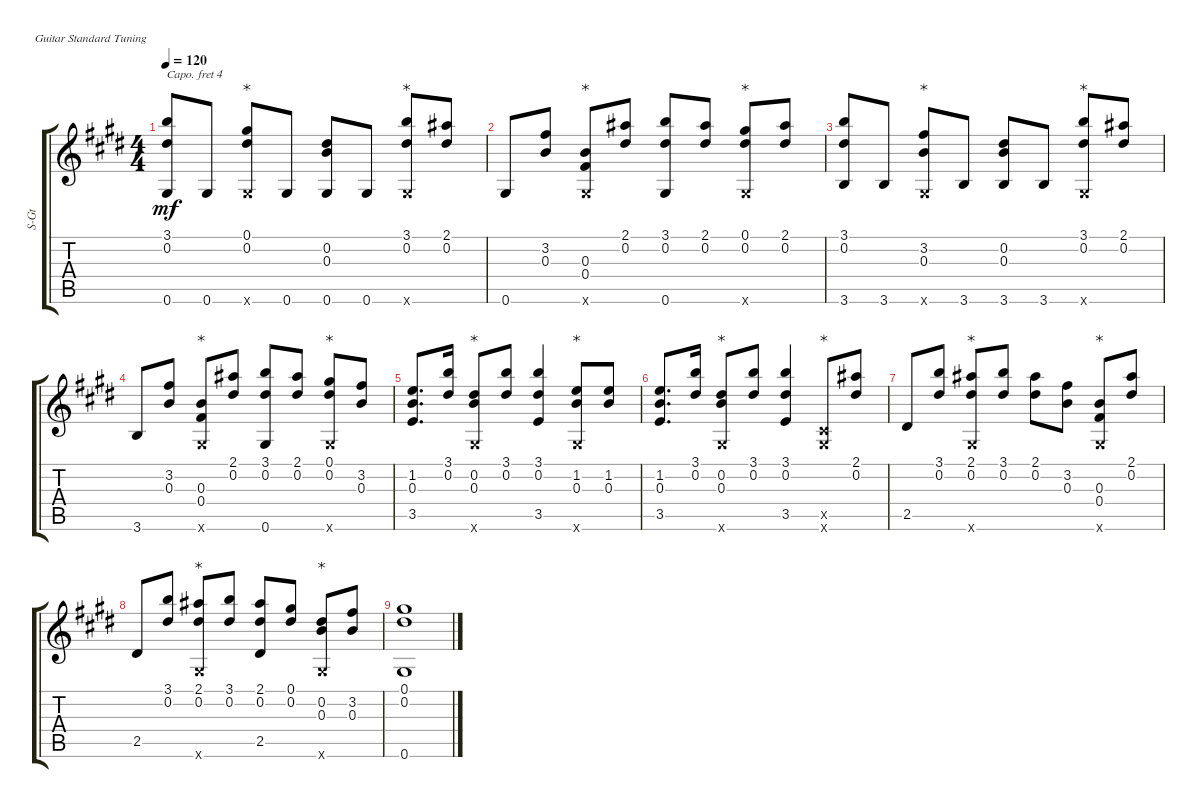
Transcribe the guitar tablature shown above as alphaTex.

\defaultSystemsLayout 4
\bracketExtendMode groupsimilarinstruments
\otherSystemsTrackNameOrientation horizontal
\track ("Steel Guitar" "S-Gt") {instrument acousticguitarsteel}
\staff {score tabs}
\capo 4
\tuning (E4 B3 G3 D3 A2 E2)
\ts (4 4)
\tempo 120
\clef g2
\ks e
(3.1{acc forcenatural} 0.2{acc forcenatural} 0.6{acc forcenatural}).8{dy mf beam Up} 0.6{acc forcenatural}.8{beam Up} (0.1{acc forcenatural} 0.2{acc forcenatural} 0.6{x acc forcenatural}).8{glpf beam Up} 0.6{acc forcenatural}.8{beam Up} (0.2{acc forcenatural} 0.3{acc forcenatural} 0.6{acc forcenatural}).8{beam Up} 0.6{acc forcenatural}.8{beam Up} (0.6{x acc forcenatural} 3.1{acc forcenatural} 0.2{acc forcenatural}).8{glpf beam Up} (2.1{acc #} 0.2{acc forcenatural}).8{beam Up} |
0.6{acc forcenatural}.8{beam Up} (3.2{acc forcenatural} 0.3{acc forcenatural}).8{beam Up} (0.3{acc forcenatural} 0.4{acc forcenatural} 0.6{x acc forcenatural}).8{glpf beam Up} (2.1{acc #} 0.2{acc forcenatural}).8{beam Up} (3.1{acc forcenatural} 0.2{acc forcenatural} 0.6{acc forcenatural}).8{beam Up} (2.1{acc #} 0.2{acc forcenatural}).8{beam Up} (0.1{acc forcenatural} 0.2{acc forcenatural} 0.6{x acc forcenatural}).8{glpf beam Up} (2.1{acc #} 0.2{acc forcenatural}).8{beam Up} |
(3.1{acc forcenatural} 0.2{acc forcenatural} 3.6{acc forcenatural}).8{beam Up} 3.6{acc forcenatural}.8{beam Up} (0.6{x acc forcenatural} 3.2{acc forcenatural} 0.3{acc forcenatural}).8{glpf beam Up} 3.6{acc forcenatural}.8{beam Up} (3.6{acc forcenatural} 0.3{acc forcenatural} 0.2{acc forcenatural}).8{beam Up} 3.6{acc forcenatural}.8{beam Up} (3.1{acc forcenatural} 0.2{acc forcenatural} 0.6{x acc forcenatural}).8{glpf beam Up} (2.1{acc #} 0.2{acc forcenatural}).8{beam Up} |
3.6{acc forcenatural}.8{beam Up} (3.2{acc forcenatural} 0.3{acc forcenatural}).8{beam Up} (0.3{acc forcenatural} 0.4{acc forcenatural} 0.6{x acc forcenatural}).8{glpf beam Up} (2.1{acc #} 0.2{acc forcenatural}).8{beam Up} (3.1{acc forcenatural} 0.2{acc forcenatural} 0.6{acc forcenatural}).8{beam Up} (2.1{acc #} 0.2{acc forcenatural}).8{beam Up} (0.1{acc forcenatural} 0.2{acc forcenatural} 0.6{x acc forcenatural}).8{glpf beam Up} (3.2{acc forcenatural} 0.3{acc forcenatural}).8{beam Up} |
(1.2{acc forcenatural} 0.3{acc forcenatural} 3.5{acc forcenatural}).8{d beam Up} (3.1{acc forcenatural} 0.2{acc forcenatural}).16{beam Up} (0.2{acc forcenatural} 0.3{acc forcenatural} 0.6{x acc forcenatural}).8{glpf beam Up} (3.1{acc forcenatural} 0.2{acc forcenatural}).8{beam Up} (3.1{acc forcenatural} 0.2{acc forcenatural} 3.5{acc forcenatural}).4{beam Up} (1.2{acc forcenatural} 0.3{acc forcenatural} 0.6{x acc forcenatural}).8{glpf beam Up} (1.2{acc forcenatural} 0.3{acc forcenatural}).8{beam Up} |
(1.2{acc forcenatural} 0.3{acc forcenatural} 3.5{acc forcenatural}).8{d beam Up} (3.1{acc forcenatural} 0.2{acc forcenatural}).16{beam Up} (0.2{acc forcenatural} 0.3{acc forcenatural} 0.6{x acc forcenatural}).8{glpf beam Up} (3.1{acc forcenatural} 0.2{acc forcenatural}).8{beam Up} (3.1{acc forcenatural} 0.2{acc forcenatural} 3.5{acc forcenatural}).4{beam Up} (0.6{x acc forcenatural} 0.5{x acc forcenatural}).8{glpf beam Up} (0.2{acc forcenatural} 2.1{acc #}).8{beam Up} |
2.5{acc forcenatural}.8{beam Up} (3.1{acc forcenatural} 0.2{acc forcenatural}).8{beam Up} (2.1{acc #} 0.2{acc forcenatural} 0.6{x acc forcenatural}).8{glpf beam Up} (3.1{acc forcenatural} 0.2{acc forcenatural}).8{beam Up} (2.1{acc #} 0.2{acc forcenatural}).8{beam Down} (3.2{acc forcenatural} 0.3{acc forcenatural}).8{beam Down} (0.3{acc forcenatural} 0.4{acc forcenatural} 0.6{x acc forcenatural}).8{glpf beam Up} (2.1{acc #} 0.2{acc forcenatural}).8{beam Up} |
2.5{acc forcenatural}.8{beam Up} (3.1{acc forcenatural} 0.2{acc forcenatural}).8{beam Up} (2.1{acc #} 0.2{acc forcenatural} 0.6{x acc forcenatural}).8{glpf beam Up} (3.1{acc forcenatural} 0.2{acc forcenatural}).8{beam Up} (2.1{acc #} 0.2{acc forcenatural} 2.5{acc forcenatural}).8{beam Up} (0.2{acc forcenatural} 0.1{acc forcenatural}).8{beam Up} (0.3{acc forcenatural} 0.6{x acc forcenatural} 0.2{acc forcenatural}).8{glpf beam Up} (3.2{acc forcenatural} 0.3{acc forcenatural}).8{beam Up} |
\scale
0.326904 (0.1{acc forcenatural} 0.2{acc forcenatural} 0.6{acc forcenatural}).1{beam Up}
